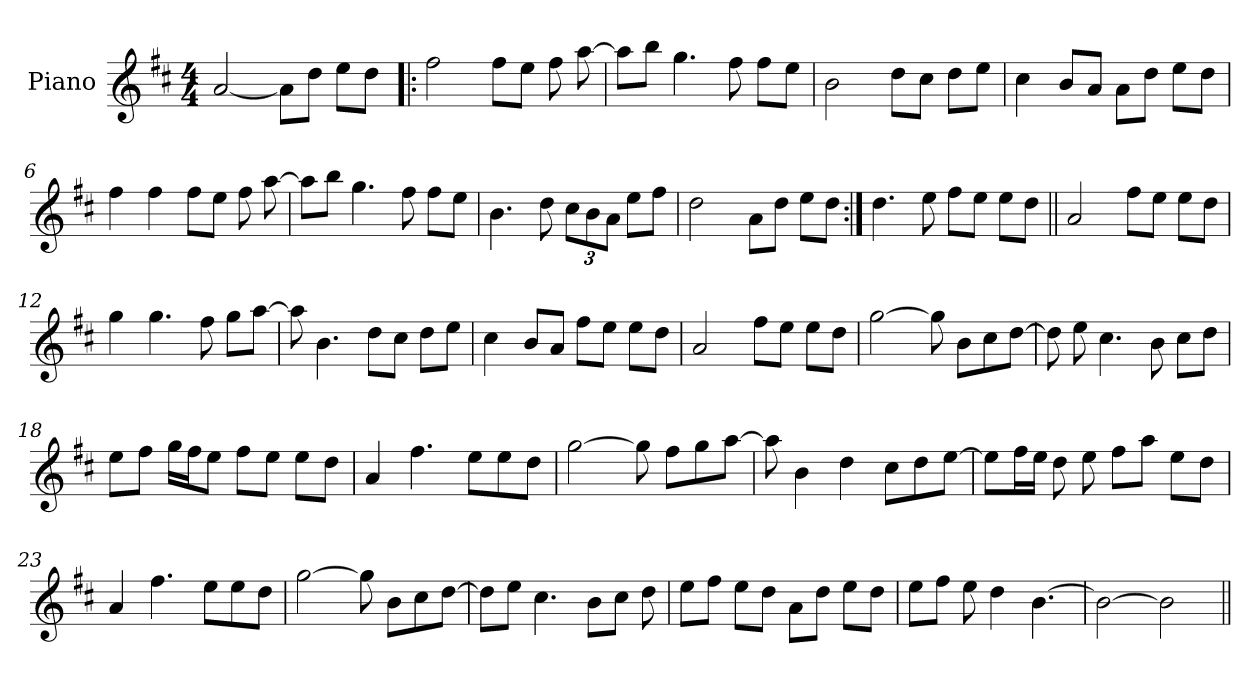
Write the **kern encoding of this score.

**kern
*part1
*staff1
*I"Piano
*I'Pno
*clefG2
*k[f#c#]
*D:
*M4/4
=1
[2a/
8a\L]
8dd\J
8ee\L
8dd\J
=2!|:
2ff#\
8ff#\L
8ee\J
8ff#\
[8aa\
=3
8aa\L]
8bb\J
4.gg\
8ff#\
8ff#\L
8ee\J
=4
2b\
8dd\L
8cc#\J
8dd\L
8ee\J
=5
4cc#\
8b/L
8a/J
8a\L
8dd\J
8ee\L
8dd\J
!!LO:LB:g=z
=6
4ff#\
4ff#\
8ff#\L
8ee\J
8ff#\
[8aa\
=7
8aa\L]
8bb\J
4.gg\
8ff#\
8ff#\L
8ee\J
=8
4.b\
8dd\
12cc#\L
12b\
12a\J
8ee\L
8ff#\J
=9
2dd\
8a\L
8dd\J
8ee\L
8dd\J
=10:|!
4.dd\
8ee\
8ff#\L
8ee\J
8ee\L
8dd\J
!!LO:LB:g=z
=11||
2a/
8ff#\L
8ee\J
8ee\L
8dd\J
=12
4gg\
4.gg\
8ff#\
8gg\L
[8aa\J
=13
8aa\]
4.b\
8dd\L
8cc#\J
8dd\L
8ee\J
=14
4cc#\
8b/L
8a/J
8ff#\L
8ee\J
8ee\L
8dd\J
=15
2a/
8ff#\L
8ee\J
8ee\L
8dd\J
!!LO:LB:g=z
=16
[2gg\
8gg\]
8b\L
8cc#\
[8dd\J
=17
8dd\]
8ee\
4.cc#\
8b\
8cc#\L
8dd\J
=18
8ee\L
8ff#\J
16gg\LL
16ff#\J
8ee\J
8ff#\L
8ee\J
8ee\L
8dd\J
=19
4a/
4.ff#\
8ee\L
8ee\
8dd\J
=20
[2gg\
8gg\]
8ff#\L
8gg\
[8aa\J
!!LO:LB:g=z
=21
8aa\]
4b\
4dd\
8cc#\L
8dd\
[8ee\J
=22
8ee\L]
16ff#\L
16ee\JJ
8dd\
8ee\
8ff#\L
8aa\J
8ee\L
8dd\J
=23
4a/
4.ff#\
8ee\L
8ee\
8dd\J
=24
[2gg\
8gg\]
8b\L
8cc#\
[8dd\J
!!LO:LB:g=z
=25
8dd\L]
8ee\J
4.cc#\
8b\L
8cc#\J
8dd\
=26
8ee\L
8ff#\J
8ee\L
8dd\J
8a\L
8dd\J
8ee\L
8dd\J
=27
8ee\L
8ff#\J
8ee\
4dd\
[4.b\
=28
2b\_
2b\]
=||
*-
